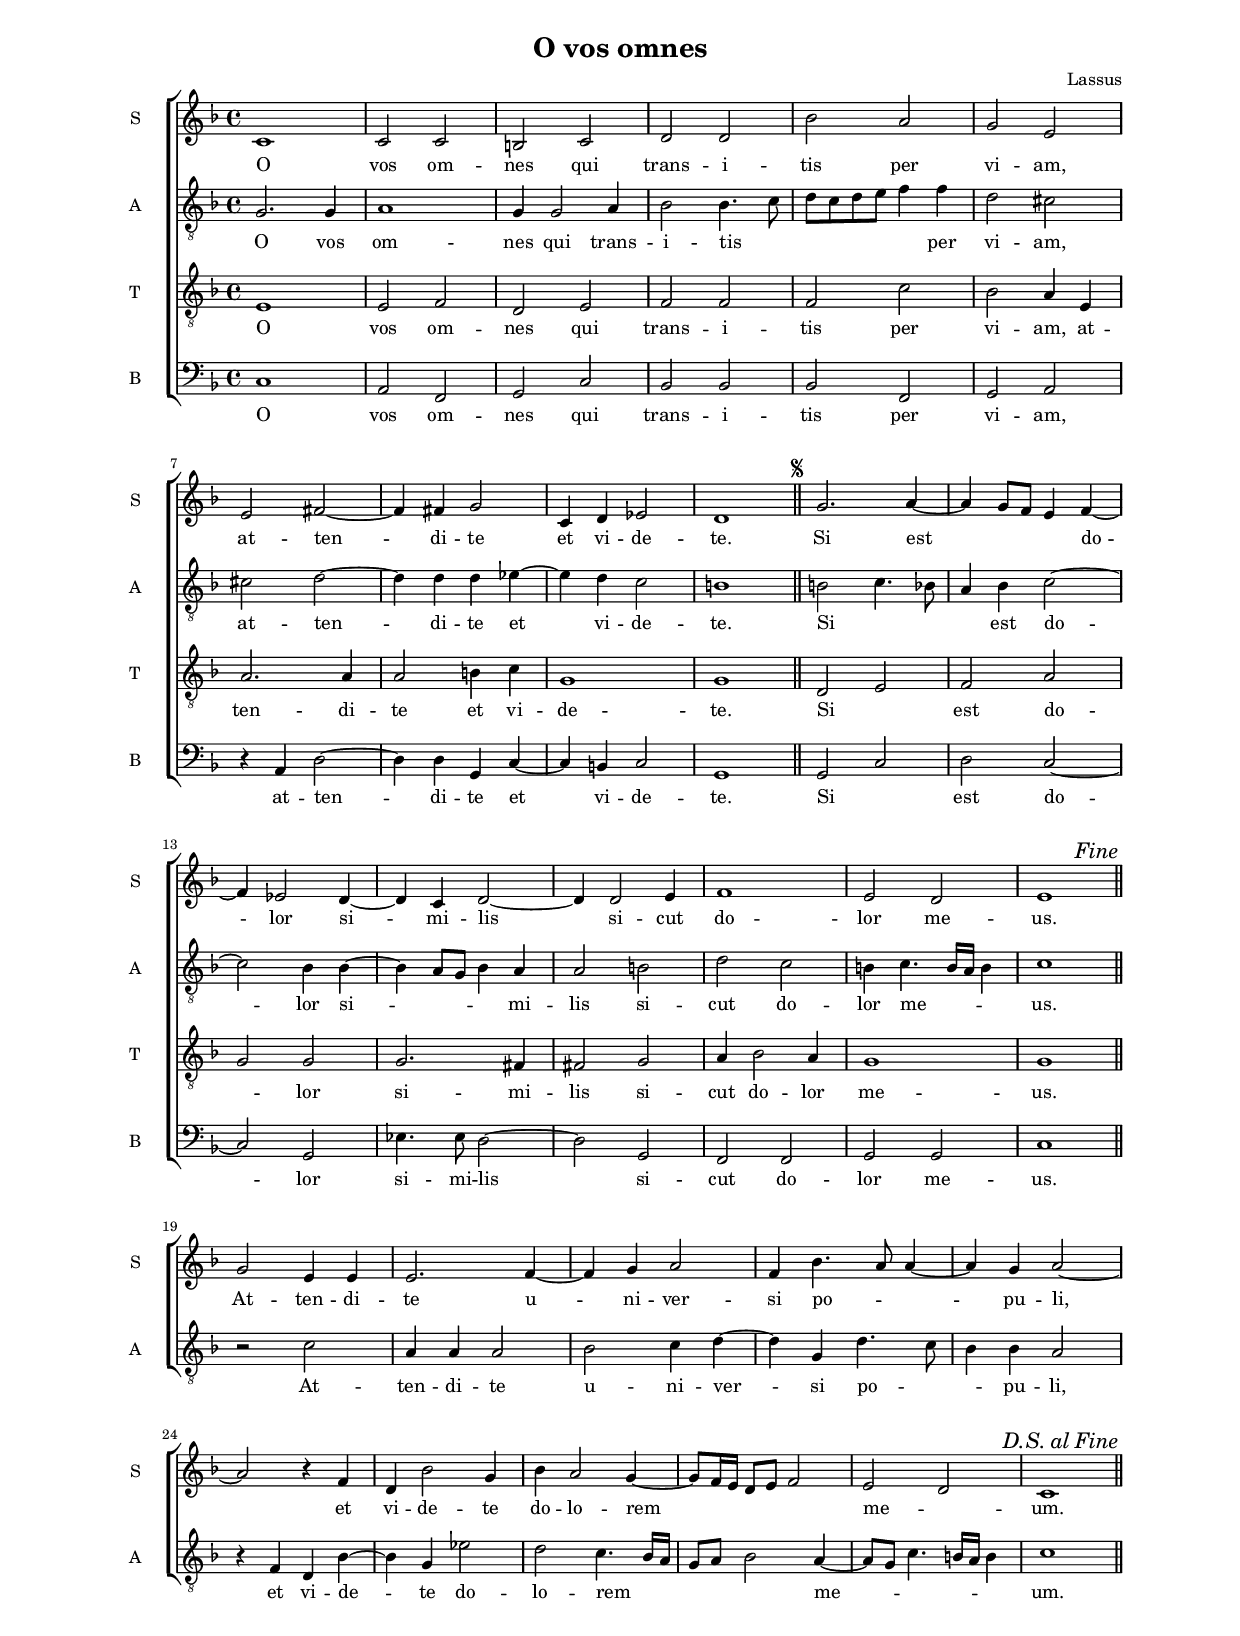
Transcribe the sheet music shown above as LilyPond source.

\header 
{
	title="O vos omnes"
	composer="Lassus"
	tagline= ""
}

\version "2.18.0"
\include "deutsch.ly"
#(set-global-staff-size 15)
#(ly:set-option 'point-and-click #f)


\paper
	{
	top-margin = 14 \mm
        bottom-margin = 16 \mm
	left-margin = 20 \mm
        right-margin = 20 \mm
	print-page-number = ##f
	ragged-bottom = ##f
	ragged-last-bottom = ##f
	system-system-spacing #'basic-distance = #14
	}


global =  
	{
	\key c \major
	\time 4/4
	\skip 1*10 \bar "||" \mark \markup { \tiny \musicglyph #"scripts.segno" }
	\skip 1*8 \bar "||"  
	\once \override Score.RehearsalMark.break-visibility = #end-of-line-visible
	\once \override Score.RehearsalMark.self-alignment-X = #RIGHT \mark \markup { \italic Fine } 
	\skip 1*11 \bar "||"
	\once \override Score.RehearsalMark.break-visibility = #end-of-line-visible
	\once \override Score.RehearsalMark.self-alignment-X = #RIGHT \mark \markup { \italic { D.S. al Fine } }
	}

	ficta = { \once \set suggestAccidentals = ##t }
        m = \melisma
        me = \melismaEnd

cantus =  \relative g'
	{
	\set Staff.instrumentName = S
	\set Staff.shortInstrumentName = S
	\set Staff.midiInstrument = "reed organ"
%1
	g1
	g2 g
	fis2 g
	a2 a
%5
	f'2 e
	d2 h \break
	h2 cis~
	cis4 cis d2
	g,4 a b2
%10
	a1
%  Si est dolor
	d2. e4~
	e4 \m d8 c h4 \me c~ \break
	c4 b2 a4~
	a4 g a2~
%15
	a4 a2 h4
	c1
	h2 a
	h1 \break
%Versus
	d2 h4 h4
%20
	h2. c4~
	c4 d e2
	c4 f4. \m e8 e4~
	e4 \me d e2~ \break
	e2 r4 c
%25
	a4 f'2 d4
	f4 e2 d4~
	d8 \m c16 h a8 h c2 \me
	h2 \m a \me
	g1
	}

altus =  \relative d' 
        {
	%Incipit
	\set Staff.instrumentName = A
	\set Staff.shortInstrumentName = A
	\set Staff.midiInstrument = "reed organ"
%1
	d2. d4
	e1
	d4 d2 e4
	f2 f4. \m g8
%5
	a8 g a h c4 \me c
	a2 gis
	gis2 a~
	a4 a a b~
	b4 a g2
%10
	fis1
% Si est dolor
	fis2 \m g4. f8 
	e4 \me f g2~
	g2 f4 f~
	f4 \m e8 d f4 \me e
%15
	e2 fis
	a2 g
	fis4 g4. \m fis16 e fis4 \me
	g1
% Versus
	r2 g
%20
	e4 e e2
	f2 g4 a~
	a4 d, a'4. \m g8
	f4 \me f e2
	r4 c a f'~
%25
	f4 d b'2
	a2 g4. \m f16 e
	d8 e f2 \me e4~
	e8 \m d g4. fis16 e fis4 \me
	g1
	}

tenor =  \relative h 
	{
	\set Staff.instrumentName = T
	\set Staff.shortInstrumentName = T
	\set Staff.midiInstrument = "reed organ"
%1
	h1
	h2 c
	a2 h
	c2 c
%5
	c2 g'
	f2 e4 h
	e2. e4
	e2 fis4 g
	d1
%10
	d1
% Si est dolor
	a2 \m h \me
	c2 e \m
	d2 \me d
	d2. cis4
%15
	cis2 d
	e4 f2 e4
	d1
	d1
%Versus
	R1
%20
	R
	R
	R
	R
	R
%25
	R
	R
	R
	R
	R
	}

bassus  =  \relative g 
	{
	\set Staff.instrumentName = B
	\set Staff.shortInstrumentName = B
	\set Staff.midiInstrument = "reed organ"
%1
	g1
	e2 c
	d2 g
	f2 f
%5
	f2 c
	d2 e
	r4 e a2~
	a4 a d, g~
	g4 fis g2
%10
	d1
% Si est dolor
	d2 \m g \me
	a2 g~
	g2 d
	b'4. b8 a2~
%15
	a2 d,
	c2 c
	d2 d
	g1
%Versus
	R1
%20
	R
	R
	R
	R
	R
%25
	R
	R
	R
	R
	R
	}

		
cantusstaff = \context Staff = "cantus" <<
	\global
	\context Voice = "cantus" {\cantus}
	\lyricmode <<
		\lyricsto "cantus"
		\new Lyrics
		{
		O vos om -- nes qui trans -- i -- tis per vi -- am,
		at -- ten -- di -- te et vi -- de -- te.
		Si est do -- lor si -- mi -- lis si -- cut do -- lor me -- us.
		At -- ten -- di -- te u -- ni -- ver -- si po -- pu  -- li,
		et vi -- de -- te do -- lo -- rem me -- um.
		}
	>>
	>>

altusstaff = \context Staff = "altus" <<
	\global
    \clef "G_8"
	\context Voice = "altus" 	{\altus}
	\lyricmode <<
		\lyricsto "altus"
		\new Lyrics
		{
		O vos om -- nes qui trans -- i -- tis per vi -- am,
		at -- ten -- di -- te et vi -- de -- te.
		Si est do -- lor si -- mi -- lis si -- cut do -- lor me -- us.
		At -- ten -- di -- te u -- ni -- ver -- si po -- pu  -- li,
		et vi -- de -- te do -- lo -- rem me -- um.
		}
	>>
	>>

tenorstaff = \context Staff = "tenor" <<
	\global
	\clef "G_8"
	\context Voice = "tenor" 	{\tenor}
	\lyricmode <<
		\lyricsto "tenor"
		\new Lyrics
		{
		O vos om -- nes qui trans -- i -- tis per vi -- am,
		at -- ten -- di -- te et vi -- de -- te.
		Si est do -- lor si -- mi -- lis si -- cut do -- lor me -- us.
		}
		>>
	>>

bassusstaff = \context Staff = "bassus" <<
	\global
	\clef bass
	\context Voice = "bassus" {\bassus}
	\lyricmode <<
		\lyricsto "bassus"
		\new Lyrics
		{
		O vos om -- nes qui trans -- i -- tis per vi -- am,
		at -- ten -- di -- te et vi -- de -- te.
		Si est do -- lor si -- mi -- lis si -- cut do -- lor me -- us.
		}
	>>
	>>

		
\score
{
        \transpose c f, {    
	\context ChoirStaff = "chorusprimus"
		\with {  \override StaffGrouper.staff-staff-spacing.basic-distance = #11 }
	<<
		\cantusstaff
		\altusstaff
		\tenorstaff
		\bassusstaff
	>>
      } % \transpose
\layout
      {
      indent = 1 \cm
      short-indent = 1 \cm
      \context { \Score \override BarNumber.padding = #2 }
      \context { \Voice \override NoteHead.style = #'baroque }
%      \context { \Voice \override Slur.transparent = ##t }
      \context { \Staff \override TimeSignature.break-visibility = #end-of-line-invisible }
      \context { \Staff \RemoveEmptyStaves }
      }

     \midi
      {
      \tempo 4 = 95
      }
      
}

% EOF
